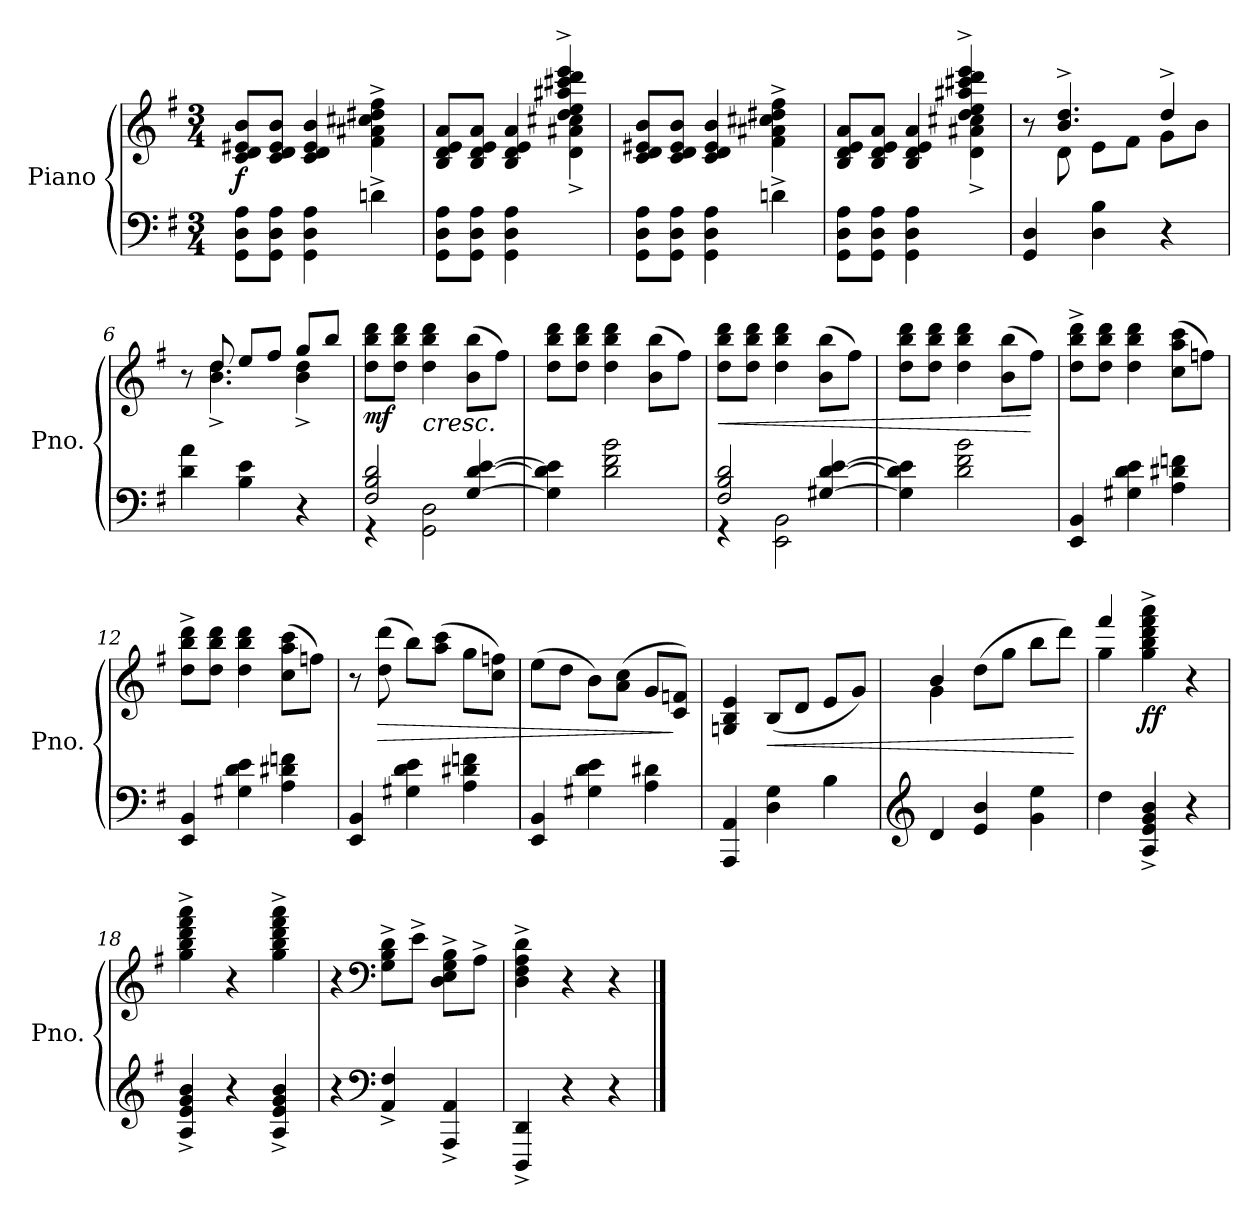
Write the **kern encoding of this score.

**kern	**kern	**dynam
*part1	*part1	*part1
*staff2	*staff1	*staff1/2
*I"Piano	*	*
*I'Pno.	*	*
*clefF4	*clefG2	*
*k[f#]	*k[f#]	*
*M3/4	*M3/4	*
*MM160	*MM160	*
=1	=1	=1
!	!	!LO:DY:b
8GG\ 8D\ 8A\L	8c/ 8d/ 8e#X/ 8b/L	f
8GG\ 8D\ 8A\J	8c/ 8d/ 8e#/ 8b/J	.
4GG\ 4D\ 4A\	4c/ 4d/ 4e#/ 4b/	.
4dn^\	4f#\^ 4a#X\^ 4cc#X\^ 4dd#X\^ 4ff#\^	.
=2	=2	=2
*	*^	*
8GG\ 8D\ 8A\L	8B/ 8d/ 8e/ 8a/L	2ryy	.
8GG\ 8D\ 8A\J	8B/ 8d/ 8e/ 8a/J	.	.
4GG\ 4D\ 4A\	4B/ 4d/ 4e/ 4a/	.	.
4ryy	4dd/^ 4ee/^ 4aa#X/^ 4ccc#X/^ 4ddd/^ 4eee/^	4d\^ 4a#X\^ 4cc#X\^	.
*	*v	*v	*
=3	=3	=3
8GG\ 8D\ 8A\L	8c/ 8d/ 8e#X/ 8b/L	.
8GG\ 8D\ 8A\J	8c/ 8d/ 8e#/ 8b/J	.
4GG\ 4D\ 4A\	4c/ 4d/ 4e#/ 4b/	.
4dn^\	4f#\^ 4a#X\^ 4cc#X\^ 4dd#X\^ 4ff#\^	.
=4	=4	=4
*	*^	*
8GG\ 8D\ 8A\L	8B/ 8d/ 8e/ 8a/L	2ryy	.
8GG\ 8D\ 8A\J	8B/ 8d/ 8e/ 8a/J	.	.
4GG\ 4D\ 4A\	4B/ 4d/ 4e/ 4a/	.	.
4ryy	4dd/^ 4ee/^ 4aa#X/^ 4ccc#X/^ 4ddd/^ 4eee/^	4d\^ 4a#X\^ 4cc#X\^	.
!!LO:LB:g=z	!!
=5	=5	=5	=5
4GG/ 4D/	8r	8ryy	.
.	4.b/^ 4.dd/^	8d\	.
4D\ 4B\	.	8e\L	.
.	.	8f#\J	.
4r	4dd^/	8g\L	.
.	.	8b\J	.
=6	=6	=6	=6
4d\ 4a\	8r	8ryy	.
.	8dd/	4.b\^ 4.dd\^	.
4B\ 4e\	8ee/L	.	.
.	8ff#/J	.	.
4r	8gg/L	4b\^ 4dd\^	.
.	8bb/J	.	.
*	*v	*v	*
=7	=7	=7
*^	*	*
!	!	!	!LO:DY:b
2F#/ 2B/ 2d/	4r	8dd\ 8bb\ 8ddd\L	mf
.	.	8dd\ 8bb\ 8ddd\J	.
!	!	!	!LO:HP:b
.	2GG\ 2D\	4dd\ 4bb\ 4ddd\	<
[4G/ [4d/ [4e/	.	(>8b\ 8bb\L	.
.	.	8ff#\J)	.
*v	*v	*	*
=8	=8	=8
4G\] 4d\] 4e\]	8dd\ 8bb\ 8ddd\L	.
.	8dd\ 8bb\ 8ddd\J	.
2d\ 2f#\ 2b\	4dd\ 4bb\ 4ddd\	.
.	(>8b\ 8bb\L	.
.	8ff#\J)	.
!!LO:LB:g=z
=9	=9	=9
*^	*	*
!	!	!	!LO:HP:b
2F#/ 2B/ 2d/	4r	8dd\ 8bb\ 8ddd\L	<
.	.	8dd\ 8bb\ 8ddd\J	.
.	2EE\ 2BB\	4dd\ 4bb\ 4ddd\	.
[4G#X/ [4d/ [4e/	.	(>8b\ 8bb\L	.
.	.	8ff#\J)	.
*v	*v	*	*
=10	=10	=10
4G#\] 4d\] 4e\]	8dd\ 8bb\ 8ddd\L	.
.	8dd\ 8bb\ 8ddd\J	.
2d\ 2f#\ 2b\	4dd\ 4bb\ 4ddd\	.
.	(>8b\ 8bb\L	.
.	8ff#\J)	[
.	.	[
=11	=11	=11
4EE/ 4BB/	8dd\^ 8bb\^ 8ddd\^L	.
.	8dd\ 8bb\ 8ddd\J	.
4G#X\ 4d\ 4e\	4dd\ 4bb\ 4ddd\	.
4A\ 4d#X\ 4fn\	(>8cc\ 8aa\ 8ccc\L	.
.	8ffn\J)	.
=12	=12	=12
4EE/ 4BB/	8dd\^ 8bb\^ 8ddd\^L	.
.	8dd\ 8bb\ 8ddd\J	.
4G#X\ 4d\ 4e\	4dd\ 4bb\ 4ddd\	.
4A\ 4d#X\ 4fn\	(>8cc\ 8aa\ 8ccc\L	.
.	8ffn\J)	.
!!LO:LB:g=z
=13	=13	=13
4EE/ 4BB/	8r	.
!	!	!LO:HP:b
.	(>8dd\ 8ddd\	>
4G#X\ 4d\ 4e\	8bb\L)	.
.	(>8aa\ 8ccc\J	.
4A\ 4d#X\ 4fn\	8gg\L	.
.	8cc\ 8ffn\J)	.
=14	=14	=14
4EE/ 4BB/	(>8ee\L	.
.	8dd\J	.
4G#X\ 4d\ 4e\	8b\L)	.
.	(>8a\ 8cc\J	.
4A\ 4d#X\	8g/L	.
.	8c/ 8fn/J)	]
=15	=15	=15
4AAA/ 4AA/	4Gn/ 4B/ 4e/	.
!	!	!LO:HP:b
4D\ 4G\	(<8B/L	<
.	8d/J	.
4B\	8e/L	.
.	8g/J)	.
=16	=16	=16
*clefG2	*	*
*	*^	*
4d/	4b/	4g\	.
4e/ 4b/	(>8dd\L	2ryy	.
.	8gg\J	.	.
4g\ 4ee\	8bb\L	.	.
.	8ddd\J)	.	.
*	*v	*v	*
.	.	[
!!LO:LB:g=z
=17	=17	=17
*	*^	*
4dd\	4fff#/	4gg\	.
!	!	!	!LO:DY:b
4A/^ 4e/^ 4g/^ 4b/^	4gg\^ 4bb\^ 4ddd\^ 4fff#\^ 4aaa\^	2ryy	ff
4r	4r	.	.
*	*v	*v	*
=18	=18	=18
4A/^ 4e/^ 4g/^ 4b/^	4gg\^ 4bb\^ 4ddd\^ 4fff#\^ 4aaa\^	.
4r	4r	.
4A/^ 4e/^ 4g/^ 4b/^	4gg\^ 4bb\^ 4ddd\^ 4fff#\^ 4aaa\^	.
=19	=19	=19
4r	4r	.
*clefF4	*clefF4	*
4AA/^ 4F#/^	8G\^ 8B\^ 8d\^L	.
.	8e^\J	.
4AAA/^ 4AA/^	8D\^ 8E\^ 8G\^ 8B\^L	.
.	8A^\J	.
=20	=20	=20
4DDD/^ 4DD/^	4D\^ 4F#\^ 4A\^ 4d\^	.
4r	4r	.
4r	4r	.
==	==	==
*-	*-	*-
